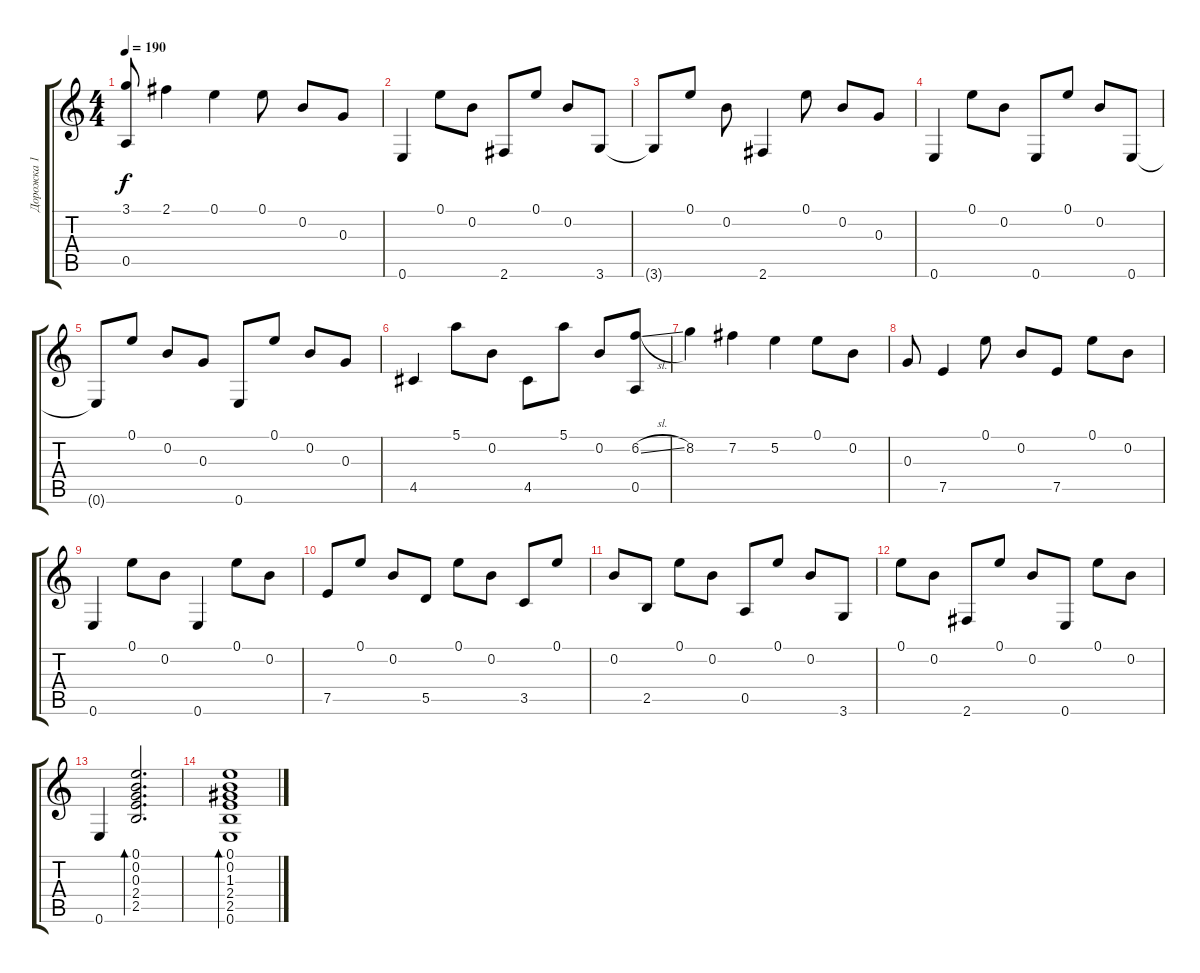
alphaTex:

\track ("Дорожка 1" "Дорожка 1") {instrument acousticguitarnylon}
\staff {score tabs}
\tuning (E4 B3 G3 D3 A2 E2) {hide}
\ts (4 4)
\tempo 190
\clef g2
\ks c
(3.1{t} 0.5{t}).8{dy f} 2.1.4 0.1.4 0.1.8 0.2.8 0.3.8 |
0.6.4 0.1.8 0.2.8 2.6.8 0.1.8 0.2.8 3.6.8 |
3.6{t}.8 0.1.8 0.2.8 2.6.4 0.1.8 0.2.8 0.3.8 |
0.6.4 0.1.8 0.2.8 0.6.8 0.1.8 0.2.8 0.6.8 |
0.6{t}.8 0.1.8 0.2.8 0.3.8 0.6.8 0.1.8 0.2.8 0.3.8 |
4.5.4 5.1.8 0.2.8 4.5.8 5.1.8 0.2.8 (6.2{sl} 0.5).8 |
8.2.4 7.2.4 5.2.4 0.1.8 0.2.8 |
0.3.8 7.5.4 0.1.8 0.2.8 7.5.8 0.1.8 0.2.8 |
0.6.4 0.1.8 0.2.8 0.6.4 0.1.8 0.2.8 |
7.5.8 0.1.8 0.2.8 5.5.8 0.1.8 0.2.8 3.5.8 0.1.8 |
0.2.8 2.5.8 0.1.8 0.2.8 0.5.8 0.1.8 0.2.8 3.6.8 |
0.1.8 0.2.8 2.6.8 0.1.8 0.2.8 0.6.8 0.1.8 0.2.8 |
0.6.4 (0.1 0.2 0.3 2.4 2.5).2{d bd 60} |
(0.1 0.2 1.3 2.4 2.5 0.6).1{bd 240}
